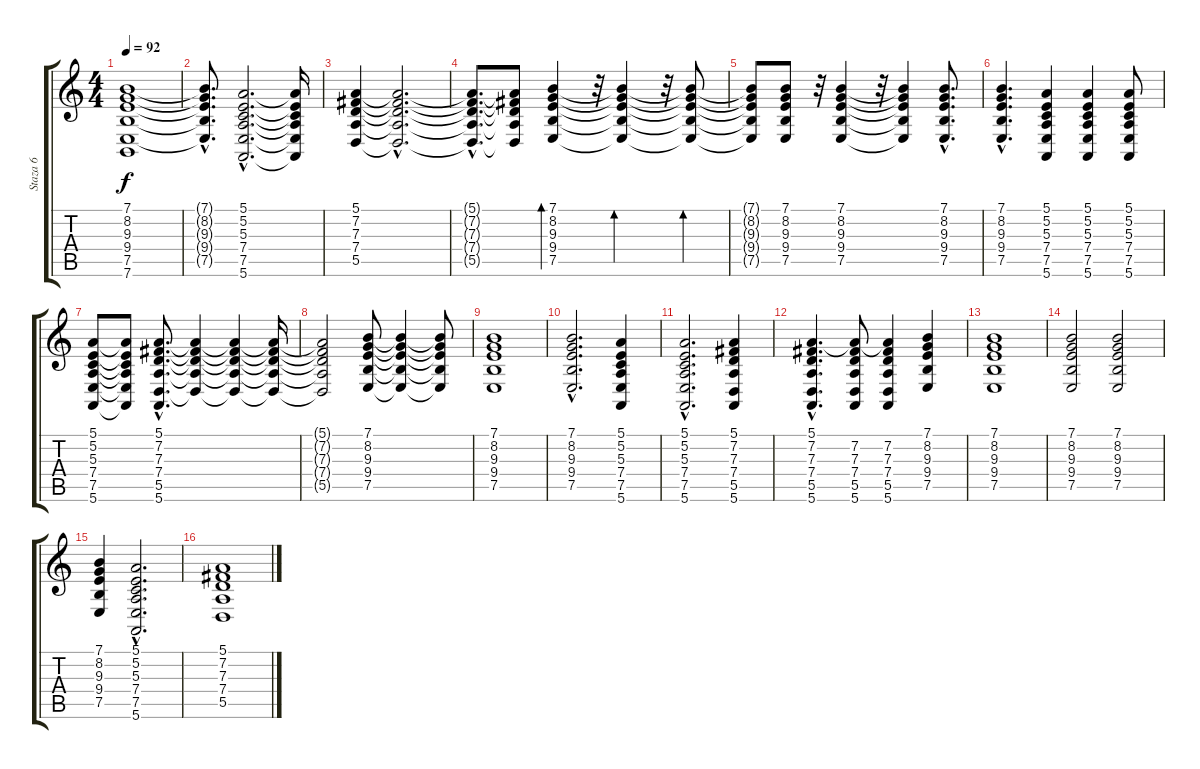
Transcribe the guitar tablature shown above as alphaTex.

\track ("Staza 6" "Staza 6") {instrument drawbarorgan}
\staff {score tabs}
\tuning (E4 B3 G3 D3 A2 E2) {hide}
\ts (4 4)
\tempo 92
\clef g2
\ks c
(7.1 8.2 9.3 9.4 7.5 7.6).1{dy f} |
(7.1{hac t} 8.2{hac t} 9.3{hac t} 9.4{hac t} 7.5{hac t}).8{d} (5.1{hac} 5.2{hac} 5.3{hac} 7.4{hac} 7.5{hac} 5.6{hac}).2{d} (5.1{t} 5.2{t} 5.3{t} 7.4{t} 7.5{t} 5.6{t}).16 |
(5.1 7.2 7.3 7.4 5.5).4 (5.1{hac t} 7.2{hac t} 7.3{hac t} 7.4{hac t} 5.5{hac t}).2{d} |
(5.1{hac t} 7.2{hac t} 7.3{hac t} 7.4{hac t} 5.5{hac t}).8{d} (5.1{t} 7.2{t} 7.3{t} 7.4{t} 5.5{t}).8 (7.1 8.2 9.3 9.4 7.5).4{bd 60} r.32 (7.1{t} 8.2{t} 9.3{t} 9.4{t} 7.5{t}).4{bd 60} r.32 (7.1{t} 8.2{t} 9.3{t} 9.4{t} 7.5{t}).8{bd 60} |
(7.1{t} 8.2{t} 9.3{t} 9.4{t} 7.5{t}).8 (7.1 8.2 9.3 9.4 7.5).8 r.32 (7.1 8.2 9.3 9.4 7.5).4 r.32 (7.1{t} 8.2{t} 9.3{t} 9.4{t} 7.5{t}).4 (7.1{hac} 8.2{hac} 9.3{hac} 9.4{hac} 7.5{hac}).8{d} |
(7.1{hac} 8.2{hac} 9.3{hac} 9.4{hac} 7.5{hac}).4{d} (5.1 5.2 5.3 7.4 7.5 5.6).4 (5.1 5.2 5.3 7.4 7.5 5.6).4 (5.1 5.2 5.3 7.4 7.5 5.6).8 |
(5.1 5.2 5.3 7.4 7.5 5.6).8 (5.1{t} 5.2{t} 5.3{t} 7.4{t} 7.5{t} 5.6{t}).8 (5.1{hac} 7.2{hac} 7.3{hac} 7.4{hac} 5.5{hac} 5.6{hac}).8{d} (5.1{t} 7.2{t} 7.3{t} 7.4{t} 5.5{t}).4 (5.1{t} 7.2{t} 7.3{t} 7.4{t} 5.5{t}).4 (5.1{t} 7.2{t} 7.3{t} 7.4{t} 5.5{t}).16 |
(5.1{t} 7.2{t} 7.3{t} 7.4{t} 5.5{t}).2 (7.1 8.2 9.3 9.4 7.5).8 (7.1{t} 8.2{t} 9.3{t} 9.4{t} 7.5{t}).4 (7.1{t} 8.2{t} 9.3{t} 9.4{t} 7.5{t}).8 |
(7.1 8.2 9.3 9.4 7.5).1 |
(7.1{hac} 8.2{hac} 9.3{hac} 9.4{hac} 7.5{hac}).2{d} (5.1 5.2 5.3 7.4 7.5 5.6).4 |
(5.1{hac} 5.2{hac} 5.3{hac} 7.4{hac} 7.5{hac} 5.6{hac}).2{d} (5.1 7.2 7.3 7.4 5.5 5.6).4 |
(5.1{hac} 7.2{hac} 7.3{hac} 7.4{hac} 5.5{hac} 5.6{hac}).4{d} (5.1{t} 7.2 7.3 7.4 5.5 5.6).8 (5.1{t} 7.2 7.3 7.4 5.5 5.6).4 (7.1 8.2 9.3 9.4 7.5).4 |
(7.1 8.2 9.3 9.4 7.5).1 |
(7.1 8.2 9.3 9.4 7.5).2 (7.1 8.2 9.3 9.4 7.5).2 |
(7.1 8.2 9.3 9.4 7.5).4 (5.1{hac} 5.2{hac} 5.3{hac} 7.4{hac} 7.5{hac} 5.6{hac}).2{d} |
(5.1 7.2 7.3 7.4 5.5).1
